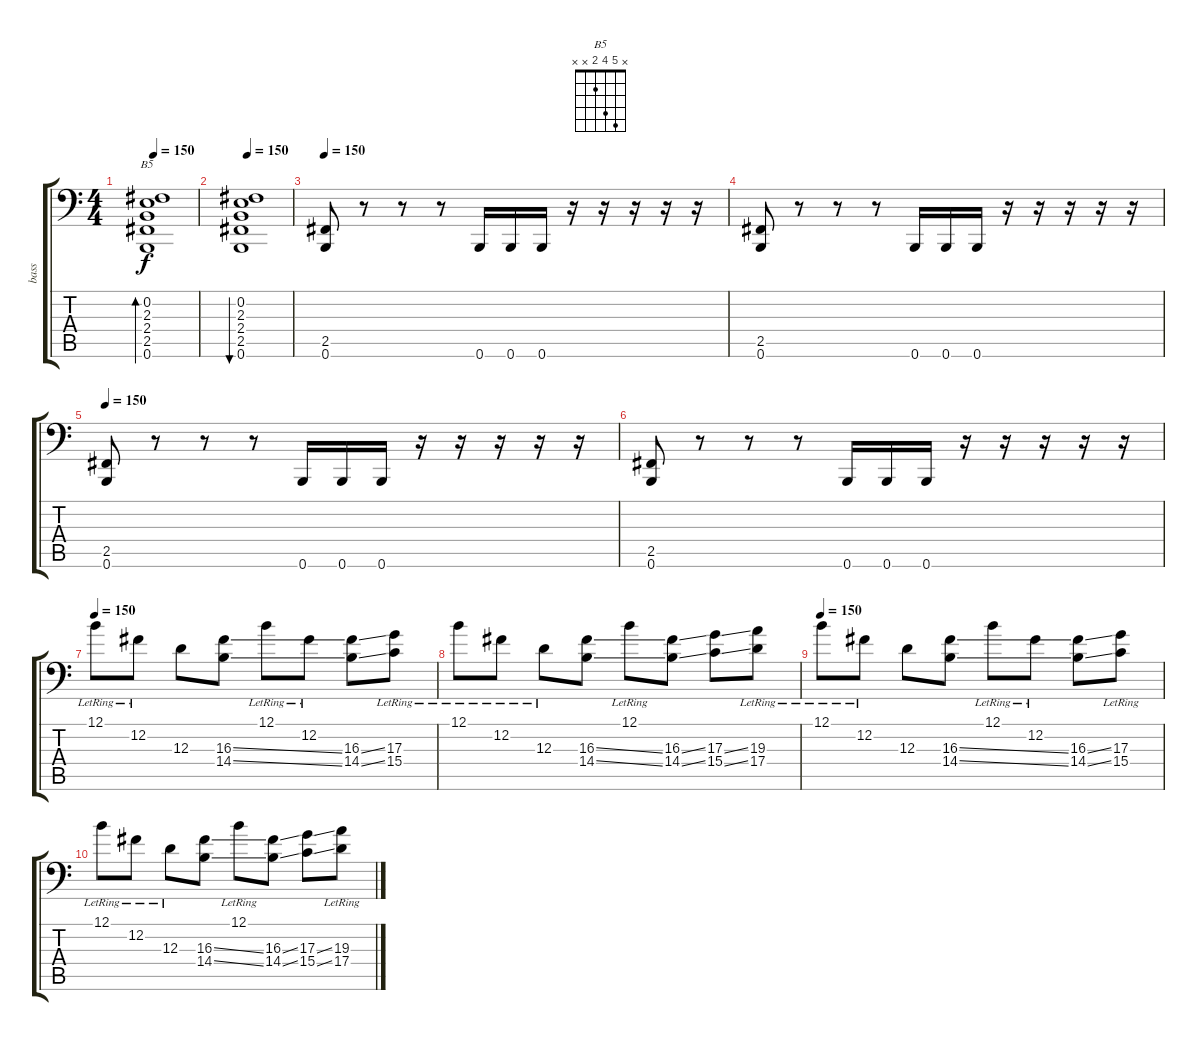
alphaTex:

\track ("bass" "bass") {instrument electricbassfinger}
\staff {score tabs}
\tuning (B2 Gb2 D2 A1 E1 B0) {hide}
\chord ("B5" x 5 4 2 x x)
\ts (4 4)
\tempo 120
\tempo 150
\clef f4
\ks c
(0.2 2.3 2.4 2.5 0.6).1{bd 480 ch "B5" dy f balance 8 instrument electricguitarclean} |
\tempo 150
(0.2 2.3 2.4 2.5 0.6).1{bu 480 balance 8 instrument electricguitarclean} |
\tempo 150
(2.5 0.6).8{instrument electricbassfinger} r.8 r.8 r.8 0.6.16 0.6.16 0.6.16 r.16 r.16 r.16 r.16 r.16 |
(2.5 0.6).8 r.8 r.8 r.8 0.6.16 0.6.16 0.6.16 r.16 r.16 r.16 r.16 r.16 |
\tempo 150
(2.5 0.6).8 r.8 r.8 r.8 0.6.16 0.6.16 0.6.16 r.16 r.16 r.16 r.16 r.16 |
(2.5 0.6).8 r.8 r.8 r.8 0.6.16 0.6.16 0.6.16 r.16 r.16 r.16 r.16 r.16 |
\tempo 150
12.1{lr}.8{balance 8 instrument shamisen} 12.2{lr}.8 12.3.8 (16.3{ss} 14.4{ss}).8 12.1{lr}.8 12.2{lr}.8 (16.3{ss} 14.4{ss}).8 (17.3{lr} 15.4{lr}).8 |
12.1{lr}.8 12.2{lr}.8 12.3{lr}.8 (16.3{ss} 14.4{ss}).8 12.1{lr}.8 (16.3{ss} 14.4{ss}).8 (17.3{ss} 15.4{ss}).8 (19.3{lr} 17.4{lr}).8 |
\tempo 150
12.1{lr}.8{balance 8 instrument shamisen} 12.2{lr}.8 12.3.8 (16.3{ss} 14.4{ss}).8 12.1{lr}.8 12.2{lr}.8 (16.3{ss} 14.4{ss}).8 (17.3{lr} 15.4{lr}).8 |
12.1{lr}.8 12.2{lr}.8 12.3{lr}.8 (16.3{ss} 14.4{ss}).8 12.1{lr}.8 (16.3{ss} 14.4{ss}).8 (17.3{ss} 15.4{ss}).8 (19.3{lr} 17.4{lr}).8
